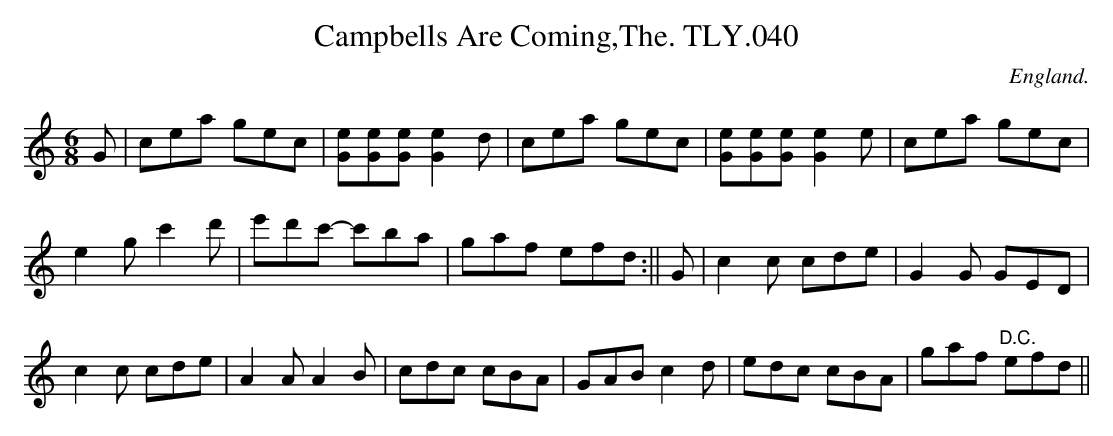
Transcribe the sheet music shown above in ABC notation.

X:1
T:Campbells Are Coming,The. TLY.040
M:6/8
L:1/8
O:England.
K:C
G|cea gec|[Ge][Ge][Ge] [G2e2] d|cea gec|[Ge][Ge][Ge] [G2e2] e|cea gec|!
e2 g c'2-d'|e'-d'c'- c'b-a| gaf efd:||G|c2c cde| G2G GED|!
c2c cde|A2A A2B|cdc cBA| GAB c2d|edc cBA|gaf "D.C."efd||
